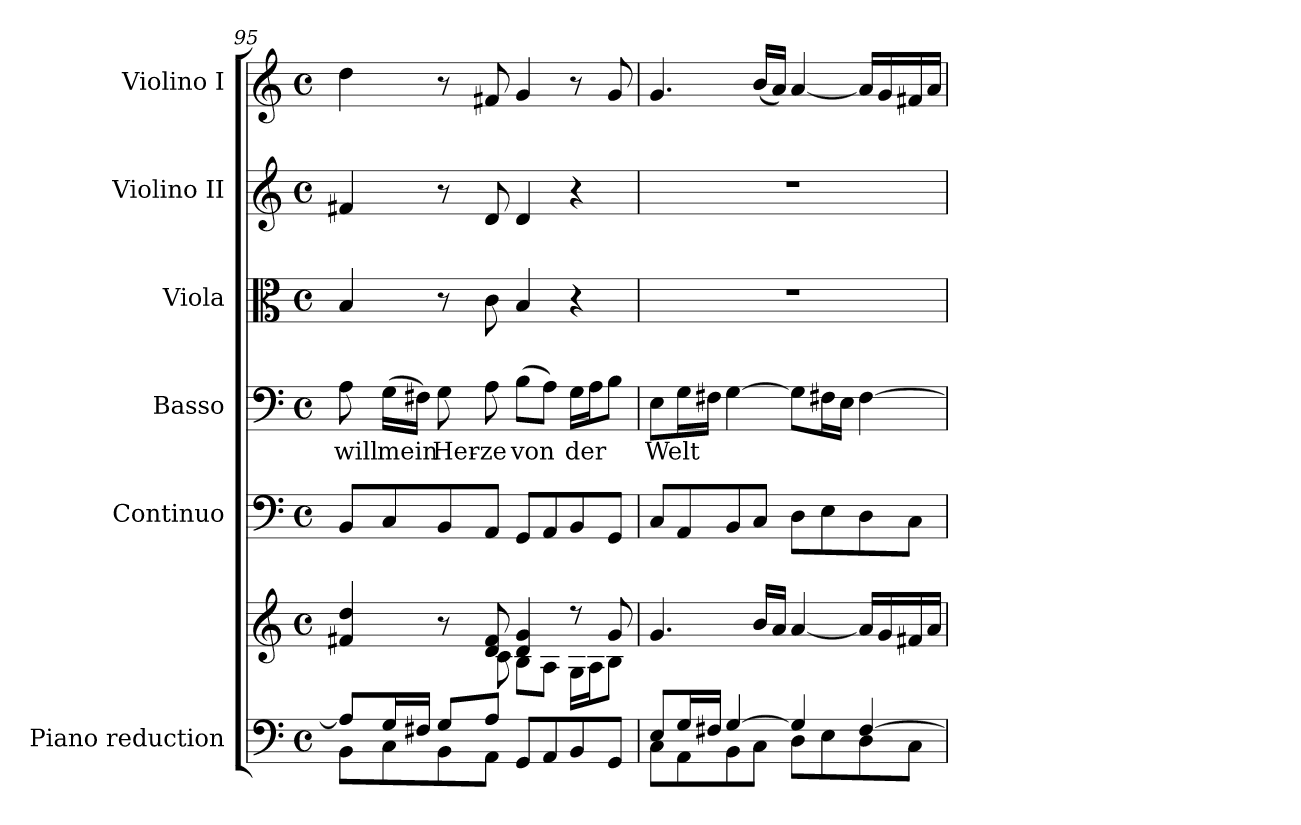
**kern	**kern	**kern	**kern	**text	**kern	**kern	**kern
*part6	*part6	*part5	*part4	*part4	*part3	*part2	*part1
*staff7	*staff6	*staff5	*staff4	*staff4	*staff3	*staff2	*staff1
*I"Piano reduction	*	*I"Continuo	*I"Basso	*	*I"Viola	*I"Violino II	*I"Violino I
*I'Pno	*	*	*	*	*I'Vla	*I'Vln	*I'Vln
!!LO:LB:g=z
*clefF4	*clefG2	*clefF4	*clefF4	*	*clefC3	*clefG2	*clefG2
*k[]	*k[]	*k[]	*k[]	*	*k[]	*k[]	*k[]
*M4/4	*M4/4	*M4/4	*M4/4	*	*M4/4	*M4/4	*M4/4
*met(c)	*met(c)	*met(c)	*met(c)	*	*met(c)	*met(c)	*met(c)
=95	=95	=95	=95	=95	=95	=95	=95
*^	*^	*	*	*	*	*	*
!	!	!	!	!	!	!LO:LY:b	!	!	!
8A/L]	8BB\L	4f#X/ 4dd/	4ryy	8BB/L	8A\	will	4B/	4f#X/	4dd\
!	!	!	!	!	!	!LO:LY:b	!	!	!
16G/L	8C\	.	.	8C/	(>16G\LL	mein	.	.	.
16F#X/JJ	.	.	.	.	16F#X\JJ)	.	.	.	.
!	!	!	!	!	!	!LO:LY:b	!	!	!
8G/L	8BB\	8r	8ryy	8BB/	8G\	Her-	8r	8r	8r
!	!	!	!	!	!	!LO:LY:b	!	!	!
8A/J	8AA\J	8d/ 8f#/	8c\	8AA/J	8A\	-ze	8c\	8d/	8f#X/
!	!	!	!	!	!	!LO:LY:b	!	!	!
8GG/L	2ryy	4d/ 4g/	8B\L	8GG/L	(>8B\L	von	4B/	4d/	4g/
8AA/	.	.	8A\J	8AA/	8A\J)	.	.	.	.
!	!	!	!	!	!	!LO:LY:b	!	!	!
8BB/	.	8r	16G\LL	8BB/	16G\LL	der	4r	4r	8r
.	.	.	16A\J	.	16A\J	.	.	.	.
8GG/J	.	8g/	8B\J	8GG/J	8B\J	.	.	.	8g/
=96	=96	=96	=96	=96	=96	=96	=96	=96	=96
!	!	!	!	!	!	!LO:LY:b	!	!	!
*	*	*v	*v	*	*	*	*	*	*
8E/L	8C\L	4.g/	8C/L	8E\L	Welt	1r	1r	4.g/
16G/L	8AA\	.	8AA/	16G\L	.	.	.	.
16F#X/JJ	.	.	.	16F#X\JJ	.	.	.	.
[4G/	8BB\	.	8BB/	[4G\	.	.	.	.
.	8C\J	16b/LL	8C/J	.	.	.	.	(<16b/LL
.	.	16a/JJ	.	.	.	.	.	16a/JJ)
4G/]	8D\L	[4a/	8D\L	8G\L]	.	.	.	[4a/
.	8E\	.	8E\	16F#X\L	.	.	.	.
.	.	.	.	16E\JJ	.	.	.	.
[4F#/	8D\	16a/LL]	8D\	[4F#\	.	.	.	16a/LL]
.	.	16g/	.	.	.	.	.	16g/
.	8C\J	16f#X/	8C\J	.	.	.	.	16f#X/
.	.	16a/JJ	.	.	.	.	.	16a/JJ
*v	*v	*	*	*	*	*	*	*
=	=	=	=	=	=	=	=
*-	*-	*-	*-	*-	*-	*-	*-
